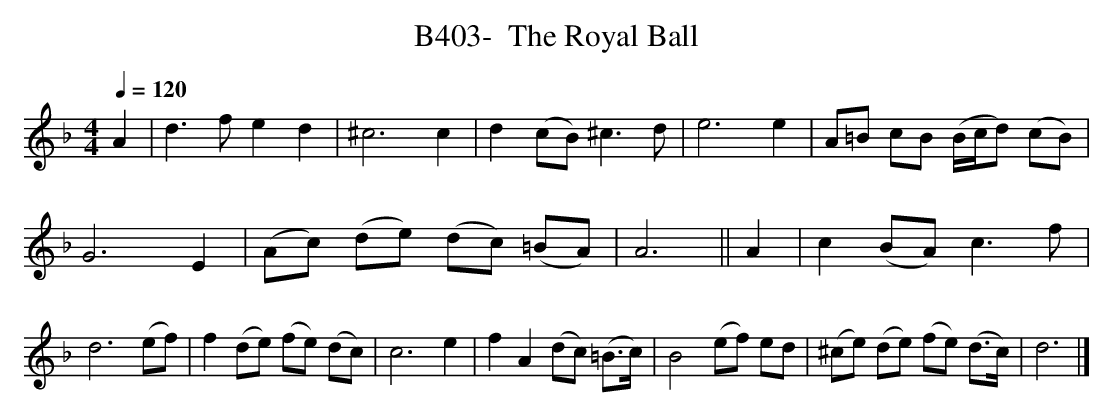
X:1
T:B403-  The Royal Ball
Q:1/4=120
L:1/4
M:4/4
K:Dm
A|d3/2f/ed|^c3c|d(c/B/)^c3/2d/|e3e|\
A/=B/ c/B/ (B/4c/4d/) (c/B/)|&G3E|(A/c/) (d/e/) (d/c/) (=B/A/)|\
A3||A|c(B/A/)c3/2 f/|d3(e/f/)|f(d/e/) (f/e/) (d/c/)|c3e|\
fA(d/c/) (=B3/4c/4)|B2(e/f/) e/d/|\
(^c/e/) (d/e/) (f/e/) (d3/4c/4)|d3|]
